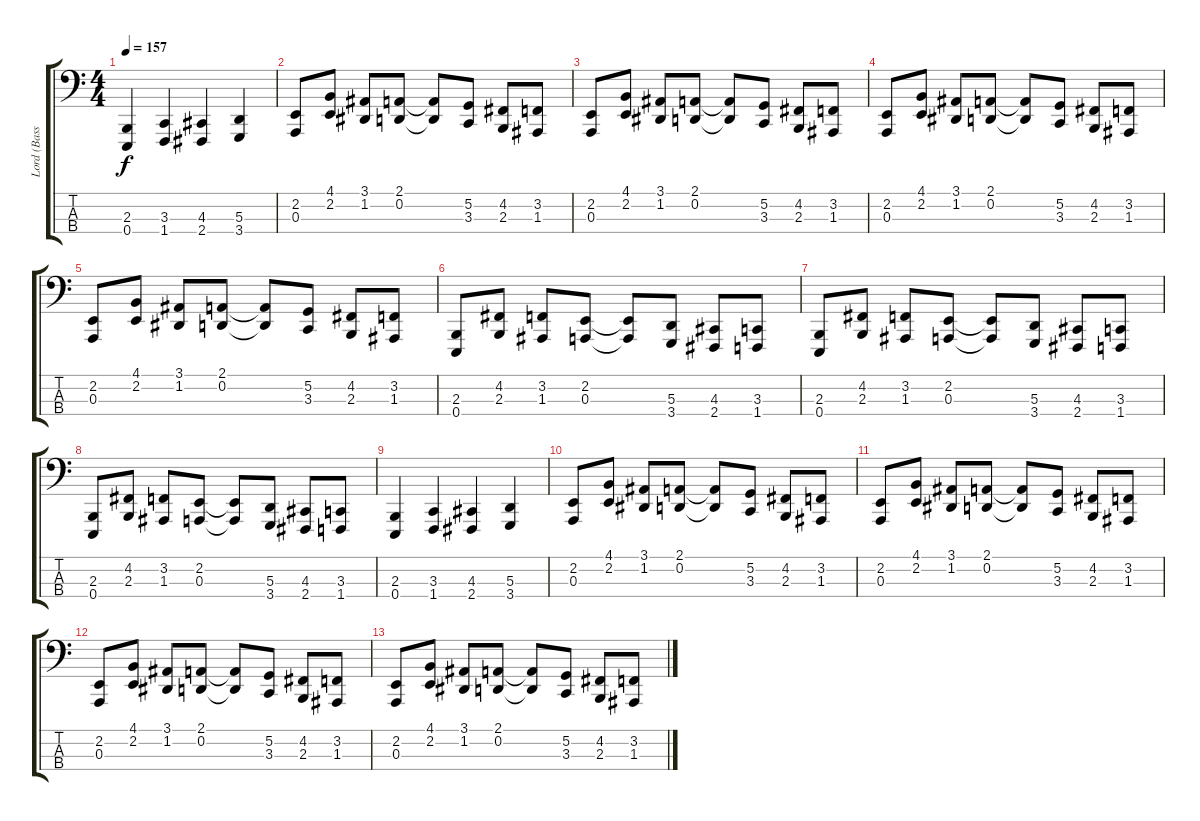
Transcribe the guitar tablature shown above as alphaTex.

\track ("Lord (Bass)" "Lord (Bass") {instrument electricgrandpiano}
\staff {score tabs}
\tuning (G2 D2 A1 E1) {hide}
\ts (4 4)
\tempo 157
\clef f4
\ks c
(2.3 0.4).4{dy f} (3.3 1.4).4 (4.3 2.4).4 (5.3 3.4).4 |
(2.2 0.3).8 (4.1 2.2).8 (3.1 1.2).8 (2.1 0.2).8 (2.1{t} 0.2{t}).8 (5.2 3.3).8 (4.2 2.3).8 (3.2 1.3).8 |
(2.2 0.3).8 (4.1 2.2).8 (3.1 1.2).8 (2.1 0.2).8 (2.1{t} 0.2{t}).8 (5.2 3.3).8 (4.2 2.3).8 (3.2 1.3).8 |
(2.2 0.3).8 (4.1 2.2).8 (3.1 1.2).8 (2.1 0.2).8 (2.1{t} 0.2{t}).8 (5.2 3.3).8 (4.2 2.3).8 (3.2 1.3).8 |
(2.2 0.3).8 (4.1 2.2).8 (3.1 1.2).8 (2.1 0.2).8 (2.1{t} 0.2{t}).8 (5.2 3.3).8 (4.2 2.3).8 (3.2 1.3).8 |
(2.3 0.4).8 (4.2 2.3).8 (3.2 1.3).8 (2.2 0.3).8 (2.2{t} 0.3{t}).8 (5.3 3.4).8 (4.3 2.4).8 (3.3 1.4).8 |
(2.3 0.4).8 (4.2 2.3).8 (3.2 1.3).8 (2.2 0.3).8 (2.2{t} 0.3{t}).8 (5.3 3.4).8 (4.3 2.4).8 (3.3 1.4).8 |
(2.3 0.4).8 (4.2 2.3).8 (3.2 1.3).8 (2.2 0.3).8 (2.2{t} 0.3{t}).8 (5.3 3.4).8 (4.3 2.4).8 (3.3 1.4).8 |
(2.3 0.4).4 (3.3 1.4).4 (4.3 2.4).4 (5.3 3.4).4 |
(2.2 0.3).8{volume 4} (4.1 2.2).8 (3.1 1.2).8 (2.1 0.2).8 (2.1{t} 0.2{t}).8 (5.2 3.3).8 (4.2 2.3).8 (3.2 1.3).8 |
(2.2 0.3).8 (4.1 2.2).8 (3.1 1.2).8 (2.1 0.2).8 (2.1{t} 0.2{t}).8 (5.2 3.3).8 (4.2 2.3).8 (3.2 1.3).8 |
(2.2 0.3).8{volume 0} (4.1 2.2).8 (3.1 1.2).8 (2.1 0.2).8 (2.1{t} 0.2{t}).8 (5.2 3.3).8 (4.2 2.3).8 (3.2 1.3).8 |
(2.2 0.3).8 (4.1 2.2).8 (3.1 1.2).8 (2.1 0.2).8 (2.1{t} 0.2{t}).8 (5.2 3.3).8 (4.2 2.3).8 (3.2 1.3).8
